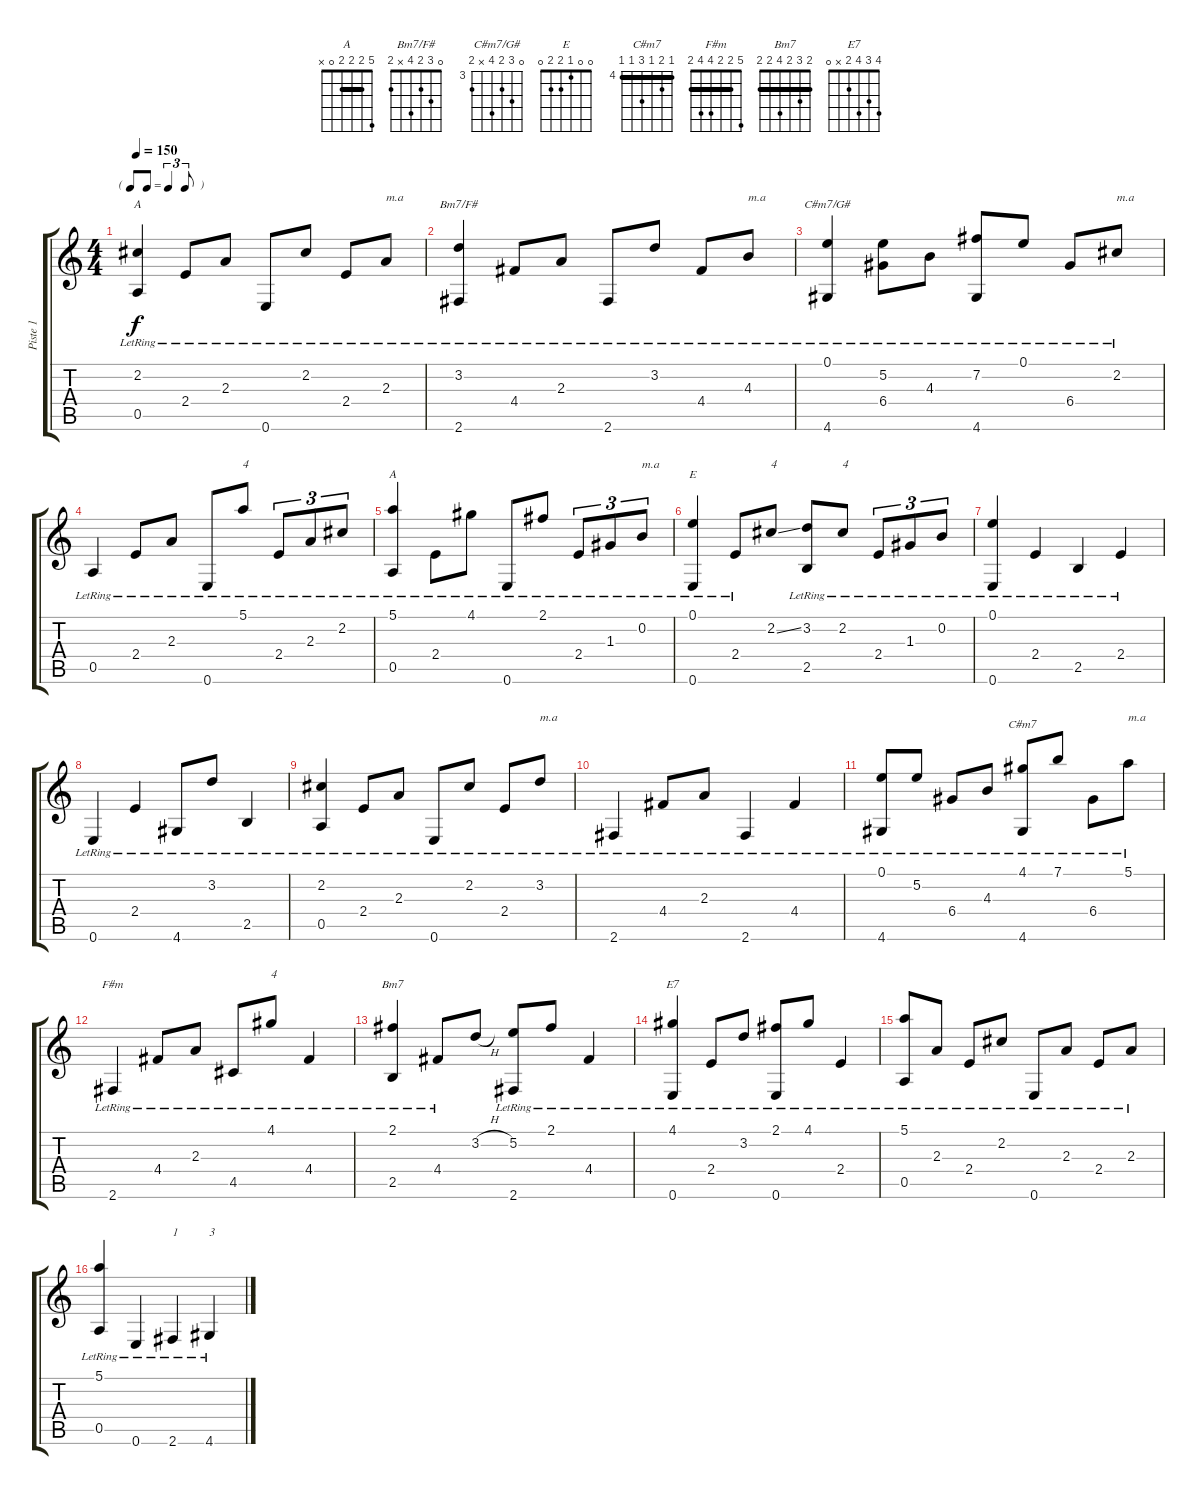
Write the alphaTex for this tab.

\track ("Piste 1" "Piste 1") {instrument acousticguitarnylon}
\staff {score tabs}
\tuning (E4 B3 G3 D3 A2 E2) {hide}
\chord ("A" x 2 2 2 0 x) {barre 2}
\chord ("Bm7/F#" 0 3 2 4 x 2)
\chord ("C#m7/G#" 0 5 4 6 x 4) {firstfret 3}
\chord ("A" 5 2 2 2 0 x) {barre 2}
\chord ("E" 0 0 1 2 2 0)
\chord ("C#m7" 4 5 4 6 4 4) {firstfret 4 barre 4}
\chord ("F#m" 5 2 2 4 4 2) {barre 2}
\chord ("Bm7" 2 3 2 4 2 2) {barre 2}
\chord ("E7" 4 3 4 2 x 0) {barre 2}
\ts (4 4)
\tf triplet8th
\tempo 150
\clef g2
\ks c
(2.2{lr} 0.5{lr}).4{ch "A" dy f} 2.4{lr}.8 2.3{lr}.8 0.6{lr}.8 2.2{lr}.8 2.4{lr}.8 2.3{lr}.8{txt "m.a"} |
(3.2{lr} 2.6{lr}).4{ch "Bm7/F#"} 4.4{lr}.8 2.3{lr}.8 2.6{lr}.8 3.2{lr}.8 4.4{lr}.8 4.3{lr}.8{txt "m.a"} |
(0.1{lr} 4.6{lr}).4{ch "C#m7/G#"} (5.2{lr} 6.4{lr}).8 4.3{lr}.8 (7.2{lr} 4.6{lr}).8 0.1{lr}.8 6.4{lr}.8 2.2{lr}.8{txt "m.a"} |
0.5{lr}.4 2.4{lr}.8 2.3{lr}.8 0.6{lr}.8 5.1{lr}.8{txt "4"} 2.4{lr}.8{tu (3 2)} 2.3{lr}.8{tu (3 2)} 2.2{lr}.8{tu (3 2)} |
(5.1{lr} 0.5{lr}).4{ch "A"} 2.4{lr}.8 4.1{lr}.8 0.6{lr}.8 2.1{lr}.8 2.4{lr}.8{tu (3 2)} 1.3{lr}.8{tu (3 2)} 0.2{lr}.8{tu (3 2) txt "m.a"} |
(0.1{lr} 0.6{lr}).4{ch "E"} 2.4{lr}.8 2.2{ss}.8{txt "4"} (3.2{lr} 2.5{lr}).8 2.2{lr}.8{txt "4"} 2.4{lr}.8{tu (3 2)} 1.3{lr}.8{tu (3 2)} 0.2{lr}.8{tu (3 2)} |
(0.1{lr} 0.6{lr}).4 2.4{lr}.4 2.5{lr}.4 2.4{lr}.4 |
0.6{lr}.4 2.4{lr}.4 4.6{lr}.8 3.2{lr}.8 2.5{lr}.4 |
(2.2{lr} 0.5{lr}).4 2.4{lr}.8 2.3{lr}.8 0.6{lr}.8 2.2{lr}.8 2.4{lr}.8 3.2{lr}.8{txt "m.a"} |
2.6{lr}.4 4.4{lr}.8 2.3{lr}.8 2.6{lr}.4 4.4{lr}.4 |
(0.1{lr} 4.6{lr}).8 5.2{lr}.8 6.4{lr}.8 4.3{lr}.8 (4.1{lr} 4.6{lr}).8{ch "C#m7"} 7.1{lr}.8 6.4{lr}.8 5.1{lr}.8{txt "m.a"} |
2.6{lr}.4{ch "F#m"} 4.4{lr}.8 2.3{lr}.8 4.5{lr}.8 4.1{lr}.8{txt "4"} 4.4{lr}.4 |
(2.1{lr} 2.5{lr}).4{ch "Bm7"} 4.4{lr}.8 3.2{h}.8 (5.2{lr} 2.6{lr}).8 2.1{lr}.8 4.4{lr}.4 |
(4.1{lr} 0.6{lr}).4{ch "E7"} 2.4{lr}.8 3.2{lr}.8 (2.1{lr} 0.6{lr}).8 4.1{lr}.8 2.4{lr}.4 |
(5.1{lr} 0.5{lr}).8 2.3{lr}.8 2.4{lr}.8 2.2{lr}.8 0.6{lr}.8 2.3{lr}.8 2.4{lr}.8 2.3{lr}.8 |
(5.1{lr} 0.5{lr}).4 0.6{lr}.4 2.6{lr}.4{txt "1"} 4.6{lr}.4{txt "3"}
